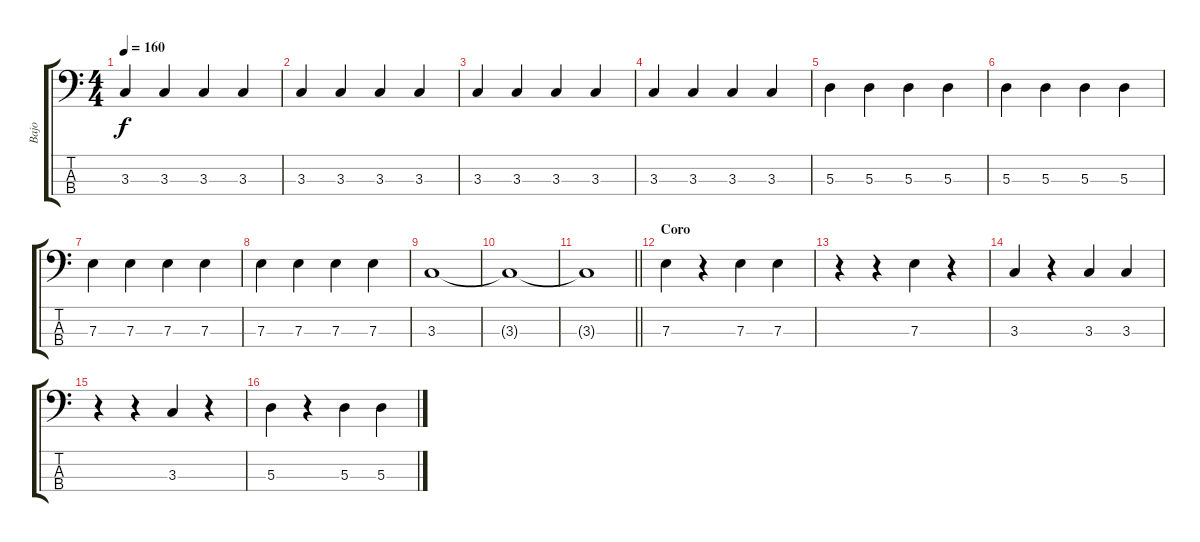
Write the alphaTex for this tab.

\track ("Bajo" "Bajo") {instrument electricbassfinger}
\staff {score tabs}
\tuning (G2 D2 A1 E1) {hide}
\ts (4 4)
\tempo 160
\clef f4
\ks c
3.3.4{dy f} 3.3.4 3.3.4 3.3.4 |
3.3.4 3.3.4 3.3.4 3.3.4 |
3.3.4 3.3.4 3.3.4 3.3.4 |
3.3.4 3.3.4 3.3.4 3.3.4 |
5.3.4 5.3.4 5.3.4 5.3.4 |
5.3.4 5.3.4 5.3.4 5.3.4 |
7.3.4 7.3.4 7.3.4 7.3.4 |
7.3.4 7.3.4 7.3.4 7.3.4 |
3.3.1 |
3.3{t}.1 |
\barLineRight lightlight
3.3{t}.1 |
\section ("" "Coro")
7.3.4 r.4 7.3.4 7.3.4 |
r.4 r.4 7.3.4 r.4 |
3.3.4 r.4 3.3.4 3.3.4 |
r.4 r.4 3.3.4 r.4 |
5.3.4 r.4 5.3.4 5.3.4
